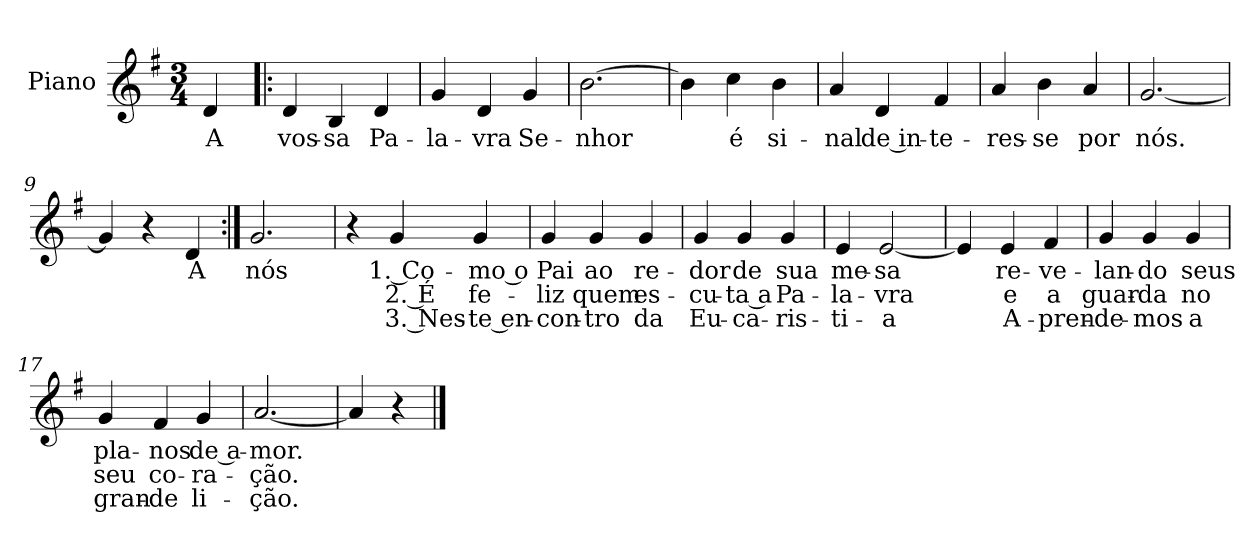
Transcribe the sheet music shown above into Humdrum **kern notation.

**kern	**text	**text	**text
*part1	*part1	*part1	*part1
*staff1	*staff1	*staff1	*staff1
*I"Piano	*	*	*
*I'Pno.	*	*	*
*clefG2	*	*	*
*k[f#]	*	*	*
*M3/4	*	*	*
*MM130	*	*	*
=1	=1	=1	=1
!	!LO:LY:b	!	!
4d/	A	.	.
=2!|:	=2!|:	=2!|:	=2!|:
!	!LO:LY:b	!	!
4d/	vos-	.	.
!	!LO:LY:b	!	!
4B/	-sa	.	.
!	!LO:LY:b	!	!
4d/	Pa-	.	.
=3	=3	=3	=3
!	!LO:LY:b	!	!
4g/	-la-	.	.
!	!LO:LY:b	!	!
4d/	-vra	.	.
!	!LO:LY:b	!	!
4g/	Se-	.	.
=4	=4	=4	=4
!	!LO:LY:b	!	!
[2.b\	-nhor	.	.
=5	=5	=5	=5
4b\]	.	.	.
!	!LO:LY:b	!	!
4cc\	é	.	.
!	!LO:LY:b	!	!
4b\	si-	.	.
=6	=6	=6	=6
!	!LO:LY:b	!	!
4a/	-nal	.	.
!	!LO:LY:b	!	!
4d/	de in-	.	.
!	!LO:LY:b	!	!
4f#/	-te-	.	.
!!LO:LB:g=z
=7	=7	=7	=7
!	!LO:LY:b	!	!
4a/	-res-	.	.
!	!LO:LY:b	!	!
4b\	-se	.	.
!	!LO:LY:b	!	!
4a/	por	.	.
=8	=8	=8	=8
!	!LO:LY:b	!	!
[2.g/	nós.	.	.
=9	=9	=9	=9
4g/]	.	.	.
4r	.	.	.
!	!LO:LY:b	!	!
4d/	A	.	.
=10:|!	=10:|!	=10:|!	=10:|!
!	!LO:LY:b	!	!
2.g/	nós	.	.
=11	=11	=11	=11
4r	.	.	.
!	!LO:LY:b	!LO:LY:b	!LO:LY:b
4g/	1. Co-	2. É	3. Nes-
!	!LO:LY:b	!LO:LY:b	!LO:LY:b
4g/	-mo o	fe-	-te en-
=12	=12	=12	=12
!	!LO:LY:b	!LO:LY:b	!LO:LY:b
4g/	Pai	-liz	-con-
!	!LO:LY:b	!LO:LY:b	!LO:LY:b
4g/	ao	quem	-tro
!	!LO:LY:b	!LO:LY:b	!LO:LY:b
4g/	re-	es-	da
=13	=13	=13	=13
!	!LO:LY:b	!LO:LY:b	!LO:LY:b
4g/	-dor	-cu-	Eu-
!	!LO:LY:b	!LO:LY:b	!LO:LY:b
4g/	de	-ta a	-ca-
!	!LO:LY:b	!LO:LY:b	!LO:LY:b
4g/	sua	Pa-	-ris-
!!LO:LB:g=z
=14	=14	=14	=14
!	!LO:LY:b	!LO:LY:b	!LO:LY:b
4e/	me-	-la-	-ti-
!	!LO:LY:b	!LO:LY:b	!LO:LY:b
[2e/	-sa	-vra	-a
=15	=15	=15	=15
4e/]	.	.	.
!	!LO:LY:b	!LO:LY:b	!LO:LY:b
4e/	re-	e	A-
!	!LO:LY:b	!LO:LY:b	!LO:LY:b
4f#/	-ve-	a	-pren-
=16	=16	=16	=16
!	!LO:LY:b	!LO:LY:b	!LO:LY:b
4g/	-lan-	guar-	-de-
!	!LO:LY:b	!LO:LY:b	!LO:LY:b
4g/	-do	-da	-mos
!	!LO:LY:b	!LO:LY:b	!LO:LY:b
4g/	seus	no	a
=17	=17	=17	=17
!	!LO:LY:b	!LO:LY:b	!LO:LY:b
4g/	pla-	seu	gran-
!	!LO:LY:b	!LO:LY:b	!LO:LY:b
4f#/	-nos	co-	-de
!	!LO:LY:b	!LO:LY:b	!LO:LY:b
4g/	de a-	-ra-	li-
=18	=18	=18	=18
!	!LO:LY:b	!LO:LY:b	!LO:LY:b
[2.a/	-mor.	-ção.	-ção.
=19	=19	=19	=19
4a/]	.	.	.
4r	.	.	.
==	==	==	==
*-	*-	*-	*-
